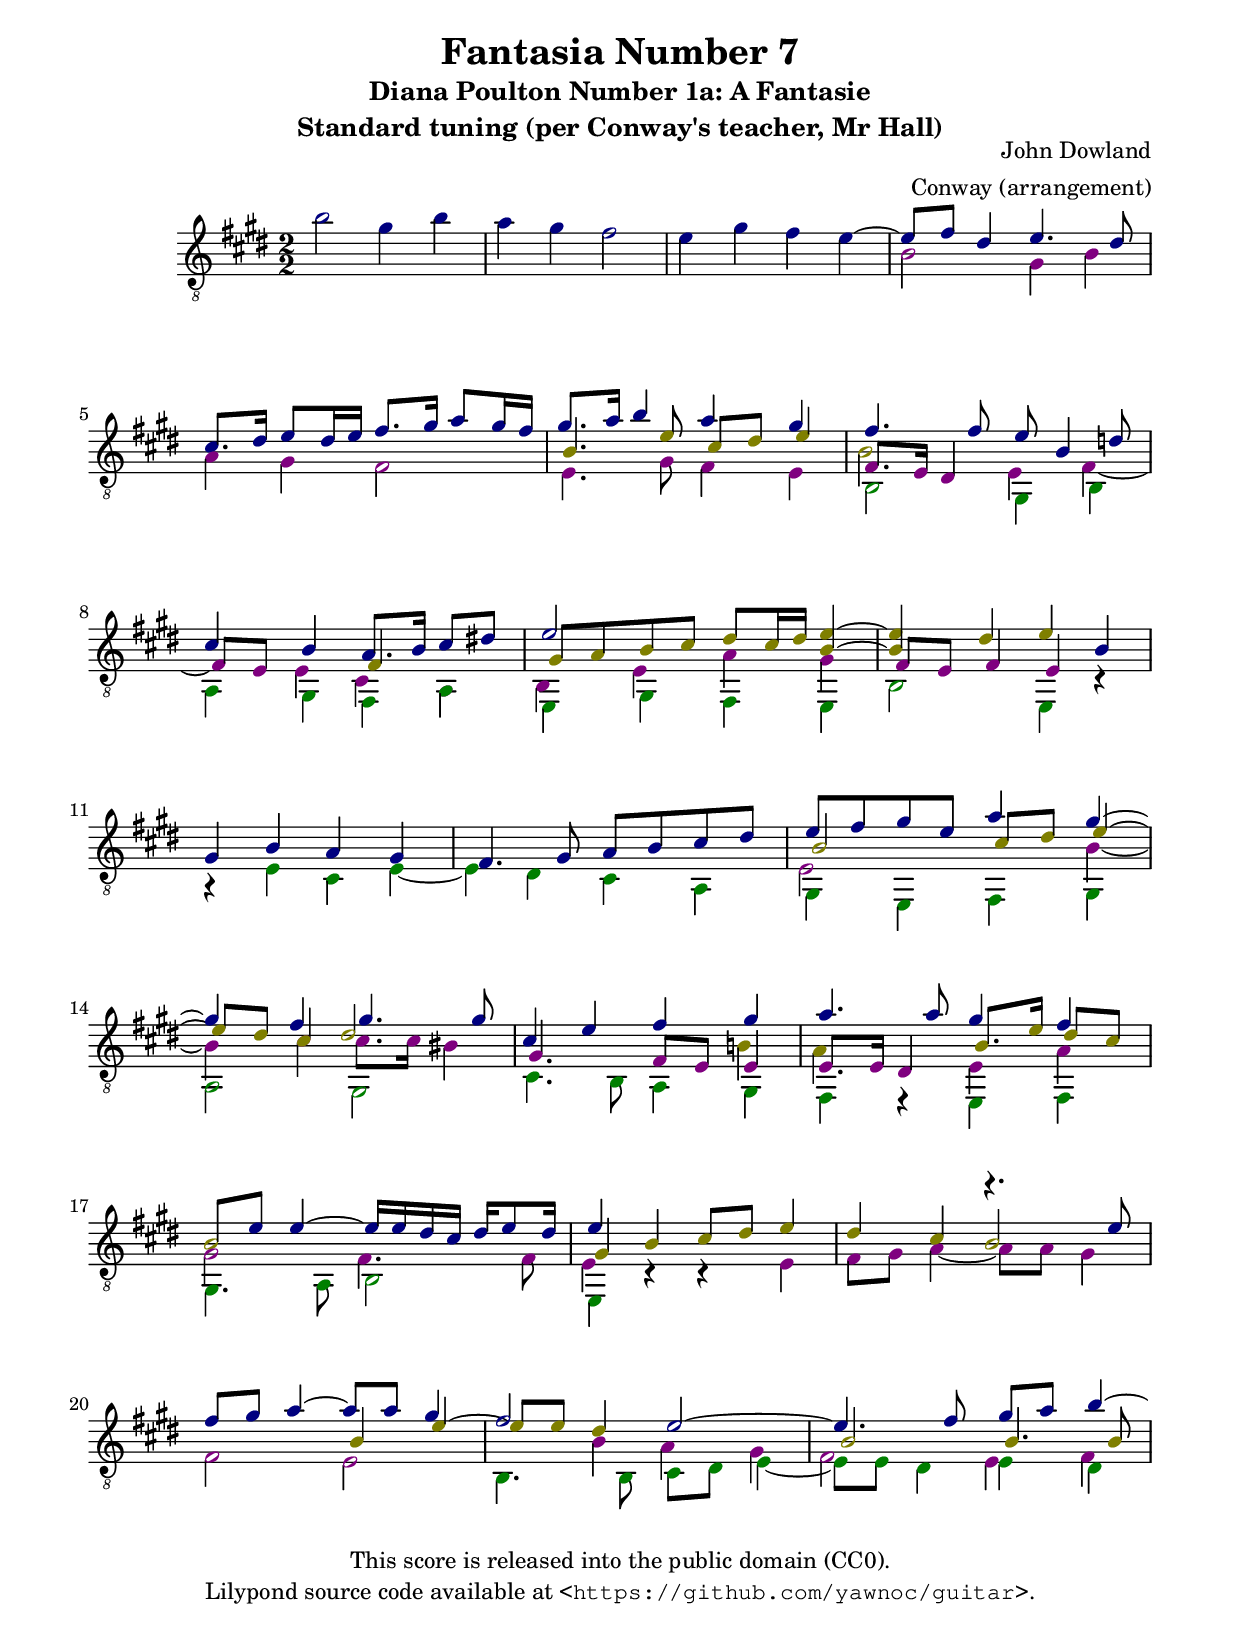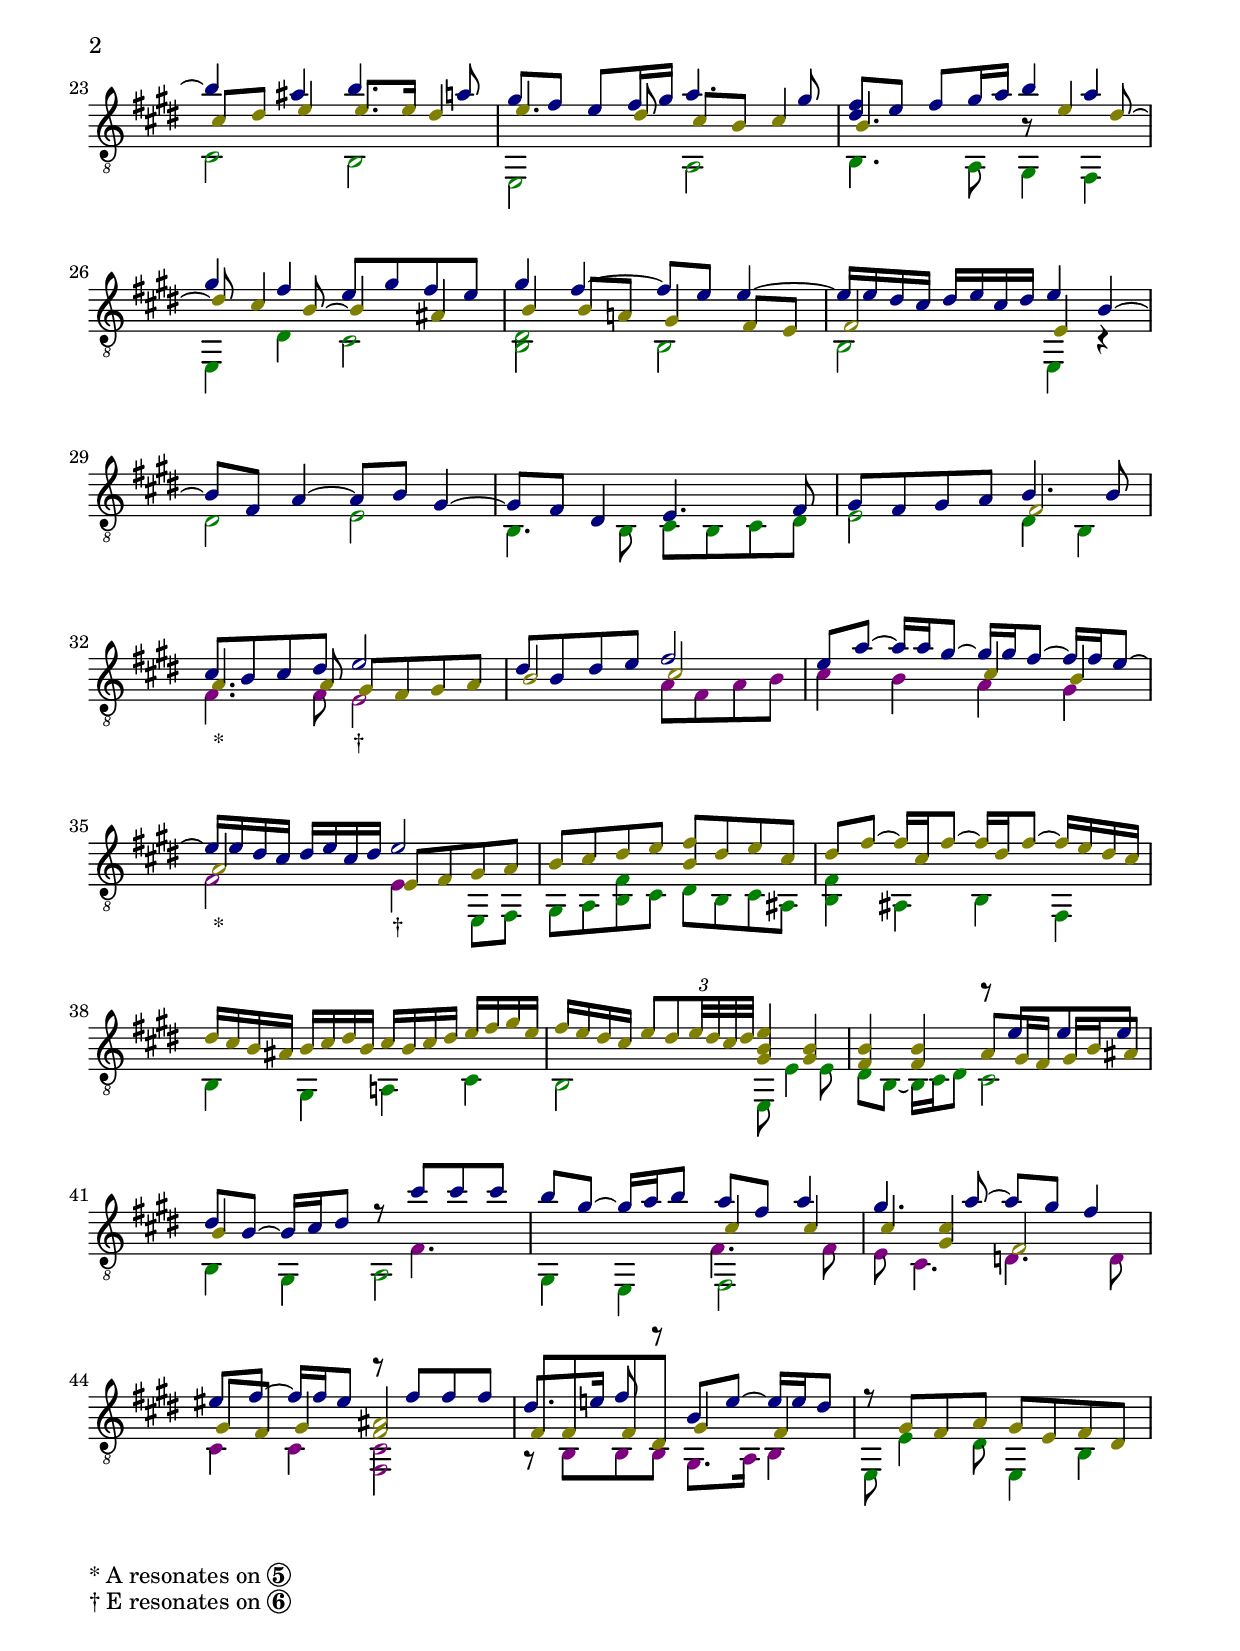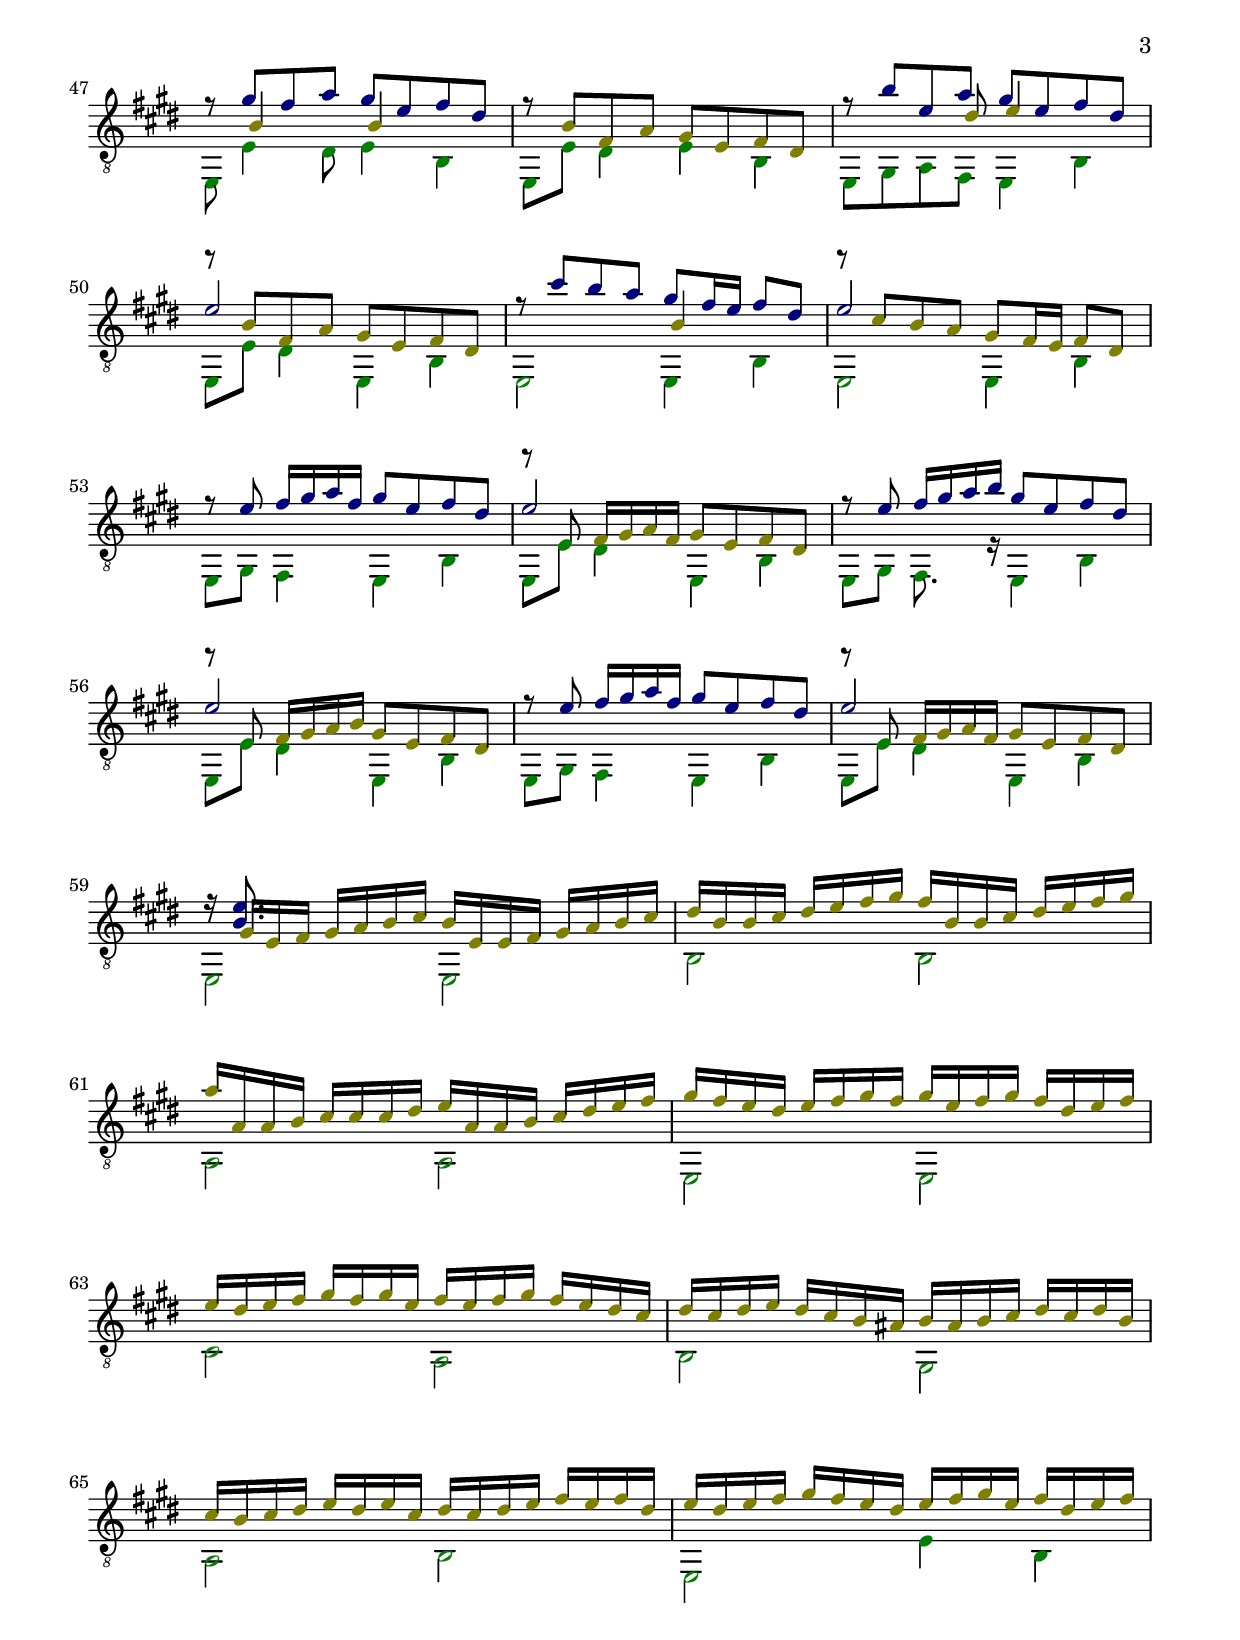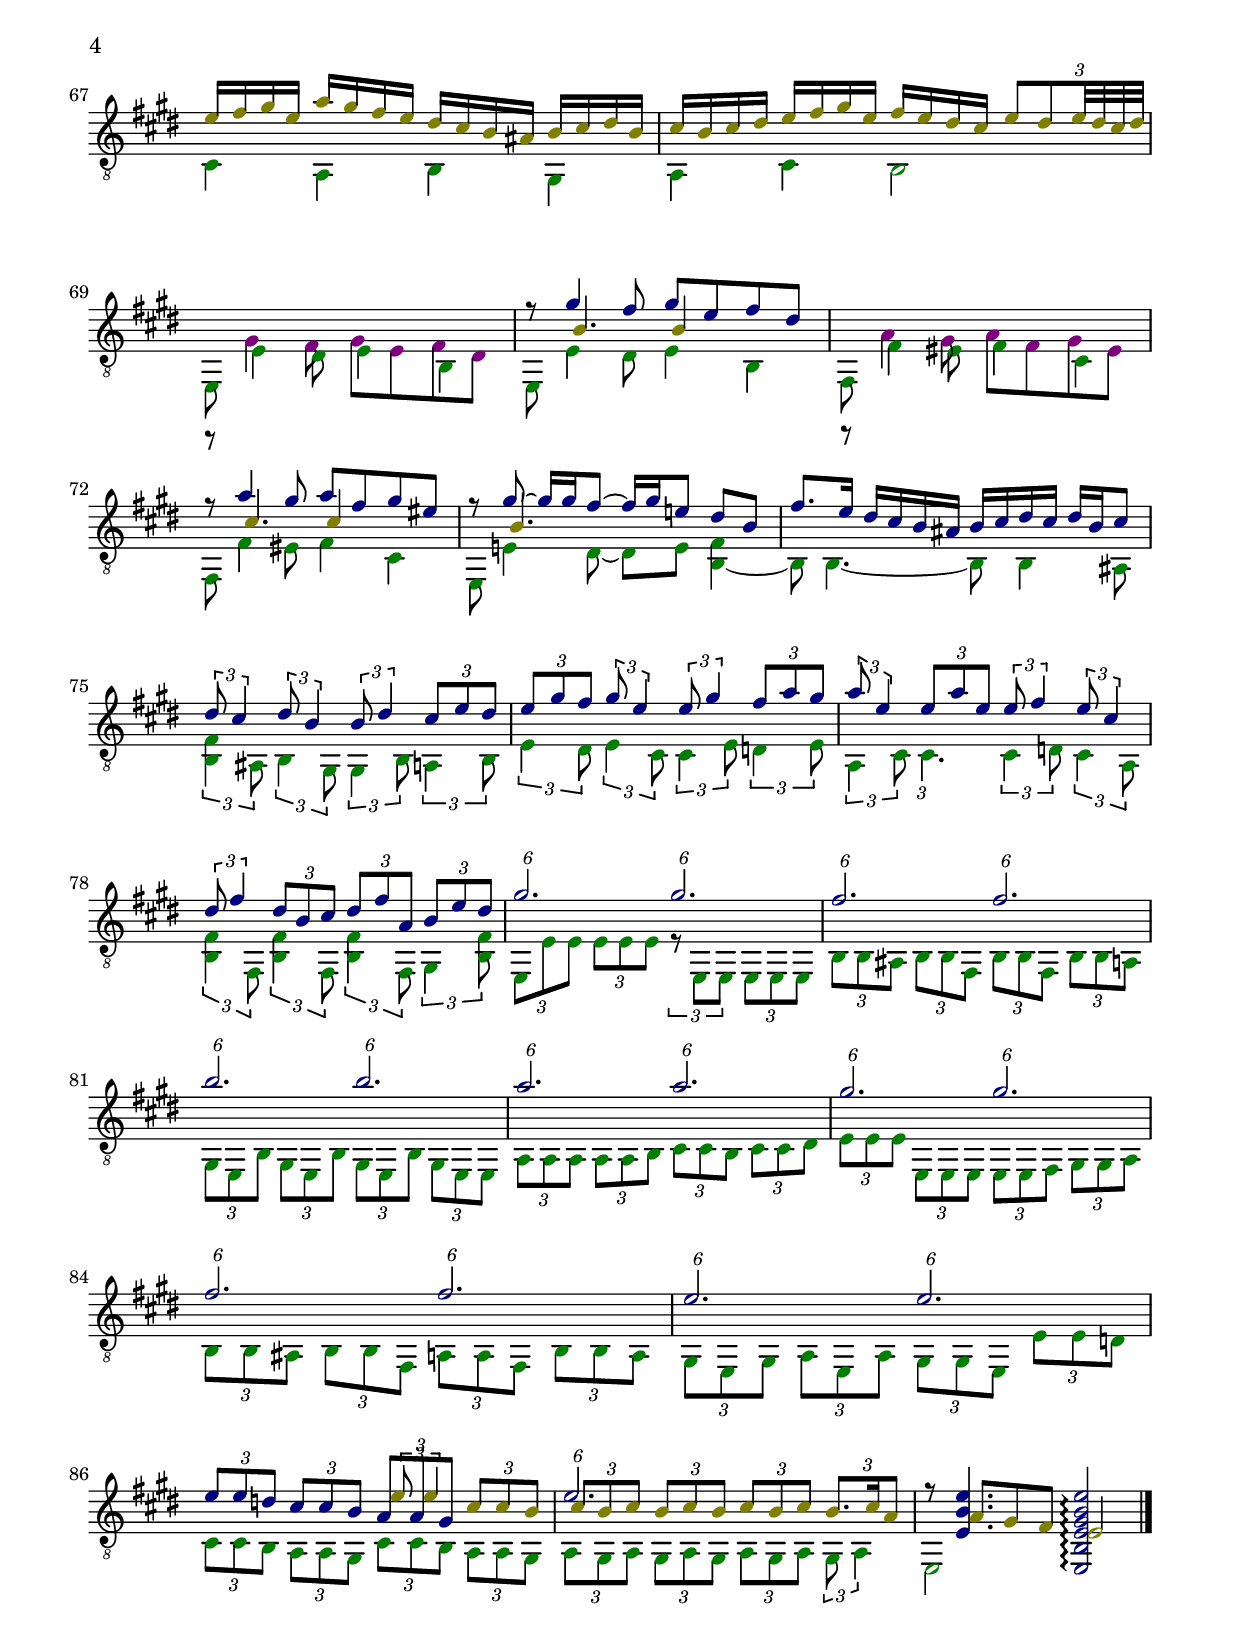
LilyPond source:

\version "2.18.2"


%%%%%%%%%%%%%%%%%%%%%%%%%%%%%%%%%%%%%%%%%%%%%%%%%%%%%%%%%%%%%%%%
% General
%%%%%%%%%%%%%%%%%%%%%%%%%%%%%%%%%%%%%%%%%%%%%%%%%%%%%%%%%%%%%%%%

\paper {
  top-margin = 1.5\cm
  left-margin = 1.5\cm
  right-margin = 1.5\cm
  bottom-margin = 1.5\cm
  ragged-last-bottom = ##f
  footnote-separator-markup = \markup { \vspace #1.5 }
}

globalSettings = {
  \accidentalStyle modern
  \compressFullBarRests
  \mergeDifferentlyHeadedOn
  \mergeDifferentlyDottedOn
  \numericTimeSignature
  \pointAndClickOff
  \override TextScript.extra-offset = #'(0 . 0.7)
  \override Score.FootnoteItem.annotation-line = ##f
}

origin-url = "https://github.com/yawnoc/guitar"

\header {
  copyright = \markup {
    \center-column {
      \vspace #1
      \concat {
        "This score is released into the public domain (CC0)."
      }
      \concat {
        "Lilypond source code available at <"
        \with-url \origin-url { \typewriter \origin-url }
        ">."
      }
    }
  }
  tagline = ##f
}

triplet = #(define-music-function
  (parser location music) (ly:music?)
  #{
    \tuplet 3/2 { $music }
  #}
)

tripletDuple = #(define-music-function
  (parser location music) (ly:music?)
  #{
    \tuplet 6/4 { $music }
  #}
)

overrideBeamedStemLengths = #(define-scheme-function
  (parser location lengths) (list?)
  #{
    \override Stem.details.beamed-lengths = $lengths
  #}
)
revertBeamedStemLengths = { \revert Stem.details.beamed-lengths }

overrideBeamVerticalPositions = #(define-scheme-function
  (parser location positions) (pair?)
  #{
    \override Beam.positions = $positions
  #}
)

%%%%%%%%%%%%%%%%%%%%%%%%%%%%%%%%%%%%%%%%%%%%%%%%%%%%%%%%%%%%%%%%
% Semantic bar lines
%%%%%%%%%%%%%%%%%%%%%%%%%%%%%%%%%%%%%%%%%%%%%%%%%%%%%%%%%%%%%%%%

barLineGoto = { \bar "||" }
barLineKeyChange = { \bar "||" }
barLineEnd = { \bar "|." }

%%%%%%%%%%%%%%%%%%%%%%%%%%%%%%%%%%%%%%%%%%%%%%%%%%%%%%%%%%%%%%%%
% Guitar notation
%%%%%%%%%%%%%%%%%%%%%%%%%%%%%%%%%%%%%%%%%%%%%%%%%%%%%%%%%%%%%%%%

stringNumbersAbove = { \set stringNumberOrientations = #'(up) }
stringNumbersBelow = { \set stringNumberOrientations = #'(down) }

fingeringAbove = { \set fingeringOrientations = #'(up) }
fingeringBelow = { \set fingeringOrientations = #'(down) }
fingeringAleft = { \set fingeringOrientations = #'(left) }
fingeringAright = { \set fingeringOrientations = #'(right) }

startGraceMusic = {
  <>(
  \override Fingering.font-size = -6
}
stopGraceMusic = {
  \revert Fingering.font-size
  <>)
}

overrideHorizontalShift = #(define-scheme-function
  (parser location distance) (number?)
  #{
    \override NoteColumn.force-hshift = $distance
  #}
)
revertHorizontalShift = { \revert NoteColumn.force-hshift }

barreSpan = #(define-music-function
  (parser location label offsetPair music)
  (string? (pair? (cons 0 0)) ly:music?)
  (let
    (
      (elements (extract-named-music music '(NoteEvent EventChord)))
    )
    (if
      (pair? elements)
      (let
        (
          (first-element (first elements))
          (last-element (last elements))
        )
        (set!
          (ly:music-property first-element 'articulations)
          (cons
            (make-music 'TextSpanEvent 'span-direction -1)
            (ly:music-property first-element 'articulations)
          )
        )
        (set!
          (ly:music-property last-element 'articulations)
          (cons
            (make-music 'TextSpanEvent 'span-direction 1)
            (ly:music-property last-element 'articulations)
          )
        )
      )
    )
  )
  #{
    \once \override TextSpanner.font-shape = #'upright
    \once \override TextSpanner.style = #'line
    \once \override TextSpanner.extra-offset = #offsetPair
    \once \override TextSpanner.bound-details = #`(
      (left
        (text . ,#{ \markup { \raise #-0.7 { #label \hspace #0.7 }} #})
        (Y . 0)
        (padding . -0.8)
        (attach-dir . -2)
      )
      (right
        (text . ,#{ \markup { \draw-line #'(0 . -1.3) } #}) ;; draw hook
        (Y . 0)
        (padding . -0.5)
        (attach-dir . 2)
      )
    )
    \once \override TextSpanner #'after-line-breaking = #(lambda (grob)
      (let*
        (
          (originalGrob (ly:grob-original grob))
          (splitGrobs (ly:spanner-broken-into originalGrob))
        )
        (if
          (and
            (>= (length splitGrobs) 2)
            (not (eq? (car (last-pair splitGrobs)) grob))
          )
          (begin
            (ly:grob-set-nested-property! grob
              '(bound-details right text)
              #{ \markup { \draw-line #'(0 . 0) } #} ;; suppress draw hook
            )
            (ly:grob-set-property! grob
              'extra-offset
              (cons
                (car offsetPair)
                (+ (cdr offsetPair) 0.7) ;; correction for suppressed hook
              )
            )
            (ly:grob-set-nested-property! grob
              '(bound-details right padding)
              #'-3 ;; increase spanner length
            )
          )
        )
      )
    )
    $music
  #}
)

barre = #(define-scheme-function
  (parser location label) (string?)
  #{
    \markup {
      \center-align {
        \hspace #0.7
        $label
      }
    }
  #}
)

nudgeNextBarre = #(define-scheme-function
  (parser location distance) (number?)
  #{
    \once \override TextScript.X-offset = $distance
  #}
)

position = #(define-scheme-function
  (parser location label) (string?)
  #{
    \markup {
      \center-align {
        \hspace #0.5
        $label
      }
    }
  #}
)

#(define-markup-command
  (markupString layout properties stringNumber) (markup?)
  (interpret-markup layout properties
    #{
      \markup \circle { \bold #stringNumber }
    #}
  )
)

#(define-markup-command
  (resonatesOn layout properties note stringNumber) (markup? markup?)
  (interpret-markup layout properties
    #{
      \markup { #note "resonates on" \markupString #stringNumber }
    #}
  )
)

%%%%%%%%%%%%%%%%%%%%%%%%%%%%%%%%%%%%%%%%%%%%%%%%%%%%%%%%%%%%%%%%
% Goto statements
%%%%%%%%%%%%%%%%%%%%%%%%%%%%%%%%%%%%%%%%%%%%%%%%%%%%%%%%%%%%%%%%

overrideGotoVisibility = {
  \once \override Score.RehearsalMark #'break-visibility = #'#(#t #t #f)
}

makeGotoMark = #(define-scheme-function
  (parser location label) (string?)
  #{
    \mark \markup { \small \italic $label }
  #}
)

simultaneousMarkSeparator = {
  \cadenzaOn
    s1073741824 % stupid, but works
  \cadenzaOff
}

coda = {
  \overrideGotoVisibility
  \mark \markup { \musicglyph #"scripts.coda" }
}

fine = {
  \overrideGotoVisibility
  \makeGotoMark Fine
}

dcAlCoda = {
  \overrideGotoVisibility
  \makeGotoMark "D.C. al Coda"
}

dcAlFine = {
  \overrideGotoVisibility
  \makeGotoMark "D.C. al Fine"
}

toCoda = {
  \overrideGotoVisibility
  \makeGotoMark "to Coda"
}



\header {
  title = "Fantasia Number 7"
  subtitle = \markup {
    \center-column {
      "Diana Poulton Number 1a: A Fantasie"
      "Standard tuning (per Conway's teacher, Mr Hall)"
    }
  }
  composer = "John Dowland"
  arranger = "Conway (arrangement)"
}


initialSignatures = {
  \clef "treble_8"
  \key e \major
  \time 2/2
  \set Timing.beamExceptions = #'()
  \set Timing.baseMoment = #(ly:make-moment 1/4)
  \set Timing.beatStructure = #'(1 1 1 1)
  \set Timing.beamExceptions = #'(
    (
      end
        .
      (
        ((1 . 8) . (4 4)) ;; quavers by fours
        ((1 . 12) . (3 3 3 3)) ;; anything shorter by beat
      )
    )
  )
}


highVoiceMusic = {
  
  \override NoteHead.color = #darkblue
  
  % Main theme high
  \barNumberCheck #1
  \relative c'' {
    \stemDown
    b2 gis4 b |
    a gis fis2 |
    e4 gis fis e~ |
    \stemUp
    e8 fis dis4 e4. dis8 |
    cis8. dis16 e8 dis16 e fis8. gis16 a8 gis16 fis |
    gis8. a16 b4 a gis |
    fis4. fis8 e8 b4 d8 |
    cis4 b a8. b16 cis8 dis |
    e2 s2 |
    s2 s4
  }
  
  % Main theme low
  \barNumberCheck #10
  \relative c' {
    b4 |
    gis b a gis |
    fis4. gis8 a b cis dis |
    e fis gis e a4 gis~ |
    gis
      \shiftOn
        \once \overrideHorizontalShift #-0.5
        fis
      \shiftOff
      \once \overrideHorizontalShift #0.5 gis4. gis8 |
    \once \overrideHorizontalShift #-0.25 cis,4 e fis gis |
    a4. a8 gis4 fis |
    \once \hide NoteHead b,8 e e4~ e16 e dis cis dis16 e8 dis16 |
    e4
  }
  
  % Tee-tee taa high
  \barNumberCheck #18
  \relative c' {
    s4 s2 |
    s2 r4. e8 |
    fis8 gis a4~ a8 a gis4 |
    fis2 e2~ |
    e4. fis8 gis8 a b4~ |
    b ais b4. a8 |
    gis8 fis e8 fis16 gis a4. gis8 |
    <fis dis>8 e fis8 gis16 a b4 a |
    gis fis e8 gis fis e |
    gis4 fis~ fis8 e e4~ |
    e16 e dis cis dis e cis dis e4
  }
  
  % Tee-tee taa low
  \barNumberCheck #28
  \relative c' {
    b4~ |
    b8 fis a4~ a8 b gis4~ |
    gis8 fis dis4 e4. fis8 |
    gis fis gis a b4. b8 |
    cis b cis dis e2 |
    dis8 b dis e fis2 |
    e8 a~ a16 a gis8~ gis16 gis fis8~ fis16 fis e8~ |
    e16 e dis cis dis e cis dis e2 |
  }
  
  % Ascending scale
  \barNumberCheck #36
  {
    s1 * 3 |
    s2
  }
  
  % Tee-tee-tee
  \barNumberCheck #39
  \relative c' {
    s2 |
    s2 r8 e e e |
    dis b~ b16 cis dis8 r8 cis' cis cis |
    b8 gis~ gis16 a b8 a8 fis a4 |
    gis4. a8~ a gis fis4 |
    eis8 fis~ fis16 fis eis8 r8 fis fis fis |
    dis8. e16 fis8 r b,8 e~ e16 e dis8 |
  }
  
  % Majestic theme
  \barNumberCheck #46
  \relative c'' {
    s1 |
    r8 gis fis a gis e fis dis |
    s1 |
    r8 b' e, a gis e fis dis |
    e2 s2 |
    r8 cis' b a gis8 fis16 e fis8 dis |
    e2 s2 |
    r8 e fis16 gis a fis gis8 e fis dis |
    e2 s2 |
    r8 e fis16 gis a b gis8 e fis dis |
    e2 s2 |
    r8 e fis16 gis a fis gis8 e fis dis |
    e2 s2 |
  }
  
  % Scale runs
  \barNumberCheck #59
  \relative c' {
    r16 <e b>8. s4 s2 |
    s1 * 9 |
  }
  
  % Majestic interlude
  \barNumberCheck #69
  \relative c'' {
    s1 |
    r8 gis4 fis8 gis e fis dis |
    s1 |
    r8 a'4 gis8 a fis gis eis |
    r8 gis~ gis16 gis fis8~ fis16 gis e8 dis b |
    fis'8. e16 dis cis b ais
      b16 cis dis cis dis b cis8 |
  }
  
  % Triple runs
  \barNumberCheck #75
  \relative c' {
    \triplet { dis8 cis4 } \triplet { dis8 b4 }
      \triplet { b8 dis4 } \triplet { cis8 e dis } |
    \triplet { e8 gis fis } \triplet { gis8 e4 }
      \triplet { e8 gis4 } \triplet { fis8 a gis } |
    \triplet { a8 e4 } \triplet { e8 a e }
      \triplet { e8 fis4 } \triplet { e8 cis4 } |
    \triplet { dis8 fis4 } \triplet { dis8 b cis }
      \triplet { dis8 fis a, } \triplet { b e dis } |
    \tripletDuple { gis2. } \tripletDuple { gis } |
    \tripletDuple { fis } \tripletDuple { fis } |
    \tripletDuple { b } \tripletDuple { b } |
    \tripletDuple { a } \tripletDuple { a } |
    \tripletDuple { gis } \tripletDuple { gis } |
    \tripletDuple { fis } \tripletDuple { fis } |
    \tripletDuple { e } \tripletDuple { e } |
    \triplet { e8 e d } \triplet { cis cis b }
      \triplet { a a gis } s4 |
    \tripletDuple { e'2. } s2 |
  }
  
  % Finishing chords
  \barNumberCheck #88
  \relative c {
    r8 <e b' e>4.
      <e, b' e gis b e>2 \arpeggio
      \barLineEnd
  }
  
}


lowVoiceMusic = {
  
  \override NoteHead.color = #darkgreen
  
  % Main theme high
  \barNumberCheck #1
  \relative c {
    s1 * 6 |
    b2 gis4 b |
    a gis fis a |
    e gis fis e |
    b'2 e,4
  }
  
  % Main theme low
  \barNumberCheck #10
  \relative c {
    r4 |
    r4 e cis e~ |
    e dis cis a |
    gis e fis gis |
    a2 gis |
    cis4. b8 a4 gis |
    fis r e fis |
    gis4. a8 b2 |
    e,4
  }
  
  % Tee-tee taa high
  \barNumberCheck #18
  \relative c {
    s4 s4 s4 |
    s1 * 2 |
    b4. b8 cis8 dis e4~ |
    e8 e dis4 e4 dis |
    cis2 b |
    e, a |
    b4. a8 gis4 fis |
    e dis' cis2 |
    <b dis> b |
    b e,4
  }
  
  % Tee-tee taa low
  \barNumberCheck #28
  \relative c {
    r4 |
    dis2 e |
    b4. b8 cis b cis dis |
    e2 dis4 b |
    s1 * 3 |
    s2
  }
  
  % Ascending scale
  \barNumberCheck #35
  \relative c, {
    s4 e8 fis |
    gis a <b fis'> cis dis b cis ais |
    <b fis'>4 ais b fis |
    b gis a cis |
    b2
  }
  
  % Tee-tee-tee
  \barNumberCheck #39
  \relative c, {
    e8 e'4 e8 |
    dis8 b~ b16 cis dis8 cis2 |
    b4 gis a2 |
    gis4 e fis2 |
    s1 * 3 |
  }
  
  % Majestic theme
  \barNumberCheck #46
  \relative c, {
    e8 e'4 dis8 e,4 b' |
    e,8 e'4 dis8 e4 b |
    e,8 e' dis4 e b |
    e,8 gis a fis e4 b' |
    e,8 e' dis4 e, b' |
    e,2 e4 b' |
    e,2 e4 b' |
    e,8 gis fis4 e b' |
    e,8 e' dis4 e, b' |
    e,8[ gis] fis8. r16 e4 b' |
    e,8 e' dis4 e, b' |
    e,8 gis fis4 e b' |
    e,8 e' dis4 e, b' |
  }
  
  % Scale runs
  \barNumberCheck #59
  \relative c, {
    e2 e |
    b' b |
    a a |
    e e |
    cis' a |
    b gis |
    a b |
    e, e'4 b |
    cis a b gis |
    a cis b2 |
  }
  
  % Majestic interlude
  \barNumberCheck #69
  \relative c, {
    e8 e'4 dis8 e4 b |
    e,8 e'4 dis8 e4 b |
    fis8 fis'4 eis8 fis4 cis |
    fis,8 fis'4 eis8 fis4 cis |
    e,8 e'4 dis8~ dis e <b~ fis'>4 |
    b8 b4.~ b8 b4 ais8 |
  }
  
  % Triple runs
  \barNumberCheck #75
  \relative c {
    \triplet { <b fis'>4 ais8 } \triplet { b4 gis8 }
      \triplet { gis4 b8 } \triplet { a4 b8 } |
    \triplet { e4 dis8 } \triplet { e4 cis8 }
      \triplet { cis4 e8 } \triplet { d4 e8 } |
    \triplet { a,4 cis8 } \triplet { cis4. }
      \triplet { cis4 d8 } \triplet { cis4 a8 } |
    \triplet { <b fis'>4 fis8 } \triplet { <b fis'>4 fis8 }
      \triplet { <b fis'>4 fis8 } \triplet { gis4 <b fis'>8 } |
    \triplet { e,8 e' e } \triplet { e e e }
      \triplet { r e, e } \triplet { e e e } |
    \triplet { b' b ais } \triplet { b b fis }
      \triplet { b b fis } \triplet { b b a } |
    \triplet { gis e b' } \triplet { gis e b' }
      \triplet { gis e b' } \triplet { gis e e } |
    \triplet { a a a } \triplet { a a b }
      \triplet { cis cis b } \triplet { cis cis dis } |
    \triplet { e e e } \triplet { e, e e }
      \triplet { e e fis } \triplet { gis gis a } |
    \triplet { b b ais } \triplet { b b fis }
      \triplet { a a fis } \triplet { b b a } |
    \triplet { gis e gis } \triplet { a e a }
      \triplet { gis gis e } \triplet { e' e d } |
    \triplet { cis cis b } \triplet { a a gis }
      \triplet { cis cis b } \triplet { a a gis } |
    \triplet { a gis a } \triplet { gis a gis }
      \triplet { a gis a } \triplet { gis8 a4 } |
  }
  
  % Finishing chords
  \barNumberCheck #88
  \relative c, {
    e2 s2 |
  }
  
}


upperMiddleVoiceMusic = {
  
  \override NoteHead.color = #darkyellow
  
  % Main theme high
  \barNumberCheck #1
  \relative c' {
    s1 * 5 |
    \once \overrideHorizontalShift #0.4 b4. e8 cis8 dis e4 |
    \stemDown
    b2 s2 |
    \stemUp
    s2 fis4 s4 |
    gis8 a b cis dis8 cis16 \shiftOff dis <e~ b~>4 |
    <e b> dis e
    \shiftOn
  }
  
  % Main theme low
  \barNumberCheck #10
  \relative c' {
    s4 |
    s1 * 2 |
    b2 cis8 dis e4~ |
    e8 dis
      \shiftOff cis4 \shiftOn
      \once \overrideHorizontalShift #-0.75 dis2 |
    s2 s4 \stemDown b4 |
    a4 s4 \stemUp b8. e16 dis8 cis |
      \once \overrideHorizontalShift #-0.07
      \once \hide Stem
        b2
      s2 |
    gis4
  }
  
  % Tee-tee taa high
  \barNumberCheck #18
  \relative c' {
    b4 cis8 dis e4 |
    dis4 cis b2 |
    s2 b4 e~ |
    e8 e dis4 s2 |
    b2 b4. b8 |
    cis8 dis e4 e8. e16 dis4 |
    e4. dis8 cis8 b cis4 |
    b4. s8 b8\rest e4 dis8~ |
    dis8 cis4 b8~ b4 ais |
    b4 b8 a gis4 fis8 e |
    fis2 e4
  }
  
  % Tee-tee taa low
  \barNumberCheck #28
  \relative c {
    s4 |
    s1 * 2 |
    s2 fis2 |
    \footnote "*" #'(0 . -4) \markup { "*" \resonatesOn A 5 }
    a4. a8 gis fis gis a |
    b2 cis |
    s2 cis4 b |
    \footnote "*" #'(0 . -4) \markup { }
    a2
  }
  
  % Ascending scale
  \barNumberCheck #35
  \relative c {
    e8 fis gis a |
    b cis dis e <fis b,> dis e cis |
    dis fis~ fis16 cis fis8~ fis16 dis fis8~ fis16 e dis cis |
    dis cis b ais b cis dis b cis b cis dis e fis gis e |
    fis e dis cis \triplet { e8 dis e32 dis cis dis } <e b gis>4
  }
  
  % Tee-tee-tee
  \barNumberCheck #39
  \relative c' {
    <b gis>4 |
    <b fis> <b fis> a8 gis16 fis gis16 b ais8 |
    b4 s4 s2 |
    s2 cis4 cis |
    cis <cis gis> fis,2 |
    gis8 fis gis4 <ais fis>2 |
    fis8 fis fis dis gis4 fis |
  }
  
  % Majestic theme
  \barNumberCheck #46
  \relative c' {
    r8 gis fis a gis e fis dis |
    s8 b'4 s8 b4 s4 |
    r8 b8 fis a gis e fis dis |
    s4. dis'8 e4 s4 |
    r8 b8 fis a gis e fis dis |
    s2 b'4 s4 |
    r8 cis b a gis8 fis16 e fis8 dis |
    s1 |
    r8 e fis16 gis a fis gis8 e fis dis |
    s1 |
    r8 e fis16 gis a b gis8 e fis dis |
    s1 |
    r8 e fis16 gis a fis gis8 e fis dis |
  }
  
  % Scale runs
  \barNumberCheck #59
  \relative c' {
    s16 gis e fis gis a b cis
      b e, e fis gis a b cis |
    dis b b cis dis e fis gis
      fis b, b cis dis e fis gis |
    a a, a b cis cis cis dis
      e a, a b cis dis e fis |
    gis fis e dis e fis gis fis
      gis e fis gis fis dis e fis |
    e dis e fis gis fis gis e
      fis e fis gis fis e dis cis |
    dis cis dis e dis cis b ais
      b ais b cis dis cis dis b |
    cis b cis dis e dis e cis
      dis cis dis e fis e fis dis |
    e dis e fis gis fis e dis
      e fis gis e
      fis dis e fis |
    e fis gis e
      a gis fis e
      dis cis b ais
      b cis dis b |
    cis b cis dis
      e fis gis e
      fis e dis cis
      \triplet { e8 dis e32 dis cis dis } |
  }
  
  % Majestic interlude
  \barNumberCheck #69
  \relative c' {
    s1 |
    s8 b4. b4 s4 |
    s1 |
    s8 cis4. cis4 s4 |
    s8 b4. s2 |
    s1 |
  }
  
  % Triple runs
  \barNumberCheck #75
  \relative c' {
    s1 * 11 |
    s2 \triplet { e8 e4 } \triplet { cis8 cis b } |
    \triplet { cis b cis } \triplet { b cis b }
      \triplet { cis b cis } \triplet { b8. cis16 a8 } |
  }
  
  % Finishing chords
  \barNumberCheck #88
  \relative c' {
    s8 a gis fis e2 |
  }
  
}


lowerMiddleVoiceMusic = {
  
  \override NoteHead.color = #darkmagenta
  
  % Main theme high
  \barNumberCheck #1
  \relative c' {
    s1 * 3 |
    \shiftOff
    b2 gis4 b |
    a gis fis2 |
    \once \overrideHorizontalShift #0.3 e4. gis8 fis4 e |
    \shiftOn
    \stemUp
    \overrideBeamedStemLengths #'(1)
    \once \overrideHorizontalShift #0 fis8. e16 dis4 \stemDown e4 fis~ |
    \stemUp
    fis8 e \stemDown e4 cis4 \once \overrideHorizontalShift #0 a |
    b e \overrideHorizontalShift #0 a gis |
    \revertHorizontalShift
    \stemUp
    fis8 e fis4 e
    \stemDown
  }
  
  % Main theme low
  \barNumberCheck #10
  \relative c {
    s4 |
    s1 * 2 |
    e2 s4 \overrideHorizontalShift #0 b'4~ |
    b \revertHorizontalShift
      \shiftOff cis \shiftOn
      \once \overrideHorizontalShift #0.3 cis8. cis16 bis4 |
    \stemUp
    \once \overrideHorizontalShift #0.2 gis4. s8
      \once \overrideHorizontalShift #0 fis8 e
      \once \overrideHorizontalShift #0 e4 |
    \once \overrideHorizontalShift #0 e8. e16 dis4
      \stemDown
      \overrideHorizontalShift #0 e4 a |
      \revertHorizontalShift
    \once \overrideHorizontalShift #-0.07 gis2 fis4. fis8 |
    e4
  }
  
  % Tee-tee taa high
  \barNumberCheck #18
  \relative c {
    r4 r e |
    fis8 gis a4~ a8 a gis4 |
    fis2 e |
    s4 b' a gis |
    fis2 e4 fis |
    s1 * 5 |
    s2 s4
  }
  
  % Tee-tee taa low
  \barNumberCheck #28
  \relative c {
    s4 |
    s1 * 3 |
    fis4. fis8
      \footnote "†" #'(0 . -2.5) \markup { "†" \resonatesOn E 6 }
      e2 |
    s2 a8 fis a b |
    cis4 b a gis |
    fis2
      \footnote "†" #'(0 . -2.5) \markup { }
      e4
  }
  
  % Ascending scale
  \barNumberCheck #35
  {
    s4 |
    s1 * 3 |
    s2
  }
  
  % Tee-tee-tee
  \barNumberCheck #39
  \relative c {
    s2 |
    s1 |
    s2 s8 fis4. |
    s2 fis4. fis8 |
    e8 cis4. d4. d8 |
    cis4 cis <cis fis,>2 |
    r8 b b b gis8. a16 b4 |
  }
  
  % Majestic theme
  \barNumberCheck #46
  {
    s1 * 13 |
  }
  
  % Scale runs
  \barNumberCheck #59
  {
    s1 * 10 |
  }
  
  % Majestic interlude
  \barNumberCheck #69
  \relative c' {
    r8 gis4 fis8 gis e fis dis |
    s1 |
    r8 a'4 gis8 a fis gis eis |
    s1 * 3 |
  }
  
}


allMusic = {
  \new Staff \with {
    midiInstrument = #"acoustic guitar (nylon)"
  }
  \globalSettings
  \initialSignatures
  <<
    << \highVoiceMusic >>
      \\
    << \lowVoiceMusic >>
      \\
    << \upperMiddleVoiceMusic >>
      \\
    << \lowerMiddleVoiceMusic >>
  >>
}


\score {
  \allMusic
}

\score {
  \allMusic
  \midi { }
}
